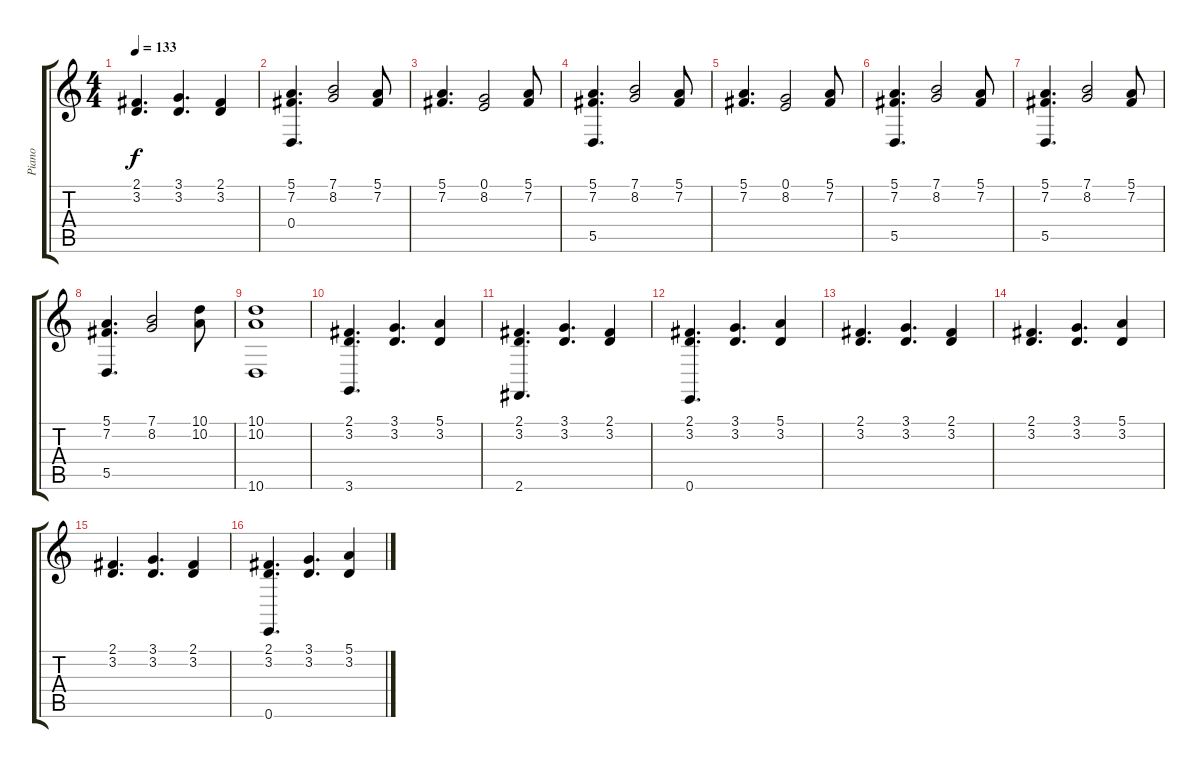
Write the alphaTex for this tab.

\track ("Piano" "Piano") {instrument brightacousticpiano}
\staff {score tabs}
\tuning (E4 B3 G3 D3 A2 E2) {hide}
\ts (4 4)
\tempo 133
\clef g2
\ks c
(2.1 3.2).4{d dy f} (3.1 3.2).4{d} (2.1 3.2).4 |
(5.1 7.2 0.4).4{d} (7.1 8.2).2 (5.1 7.2).8 |
(5.1 7.2).4{d} (0.1 8.2).2 (5.1 7.2).8 |
(5.1 7.2 5.5).4{d} (7.1 8.2).2 (5.1 7.2).8 |
(5.1 7.2).4{d} (0.1 8.2).2 (5.1 7.2).8 |
(5.1 7.2 5.5).4{d} (7.1 8.2).2 (5.1 7.2).8 |
(5.1 7.2 5.5).4{d} (7.1 8.2).2 (5.1 7.2).8 |
(5.1 7.2 5.5).4{d} (7.1 8.2).2 (10.1 10.2).8 |
(10.1 10.2 10.6).1 |
(2.1 3.2 3.6).4{d} (3.1 3.2).4{d} (5.1 3.2).4 |
(2.1 3.2 2.6).4{d} (3.1 3.2).4{d} (2.1 3.2).4 |
(2.1 3.2 0.6).4{d} (3.1 3.2).4{d} (5.1 3.2).4 |
(2.1 3.2).4{d} (3.1 3.2).4{d} (2.1 3.2).4 |
(2.1 3.2).4{d} (3.1 3.2).4{d} (5.1 3.2).4 |
(2.1 3.2).4{d} (3.1 3.2).4{d} (2.1 3.2).4 |
(2.1 3.2 0.6).4{d} (3.1 3.2).4{d} (5.1 3.2).4
